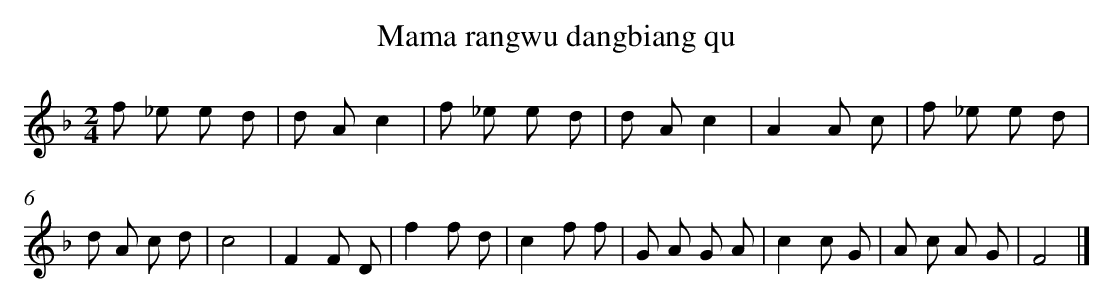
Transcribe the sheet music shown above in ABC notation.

X:1
T: Mama rangwu dangbiang qu
L: 1/8
M: 2/4
K: F
f _e e d [I:setbarnb 1]|
d Ac2 |
f _e e d |
d Ac2 |
A2A c |
f _e e d |
d A c d |
c4 |
F2F D |
f2f d |
c2f f |
G A G A |
c2c G |
A c A G |
F4 |]
